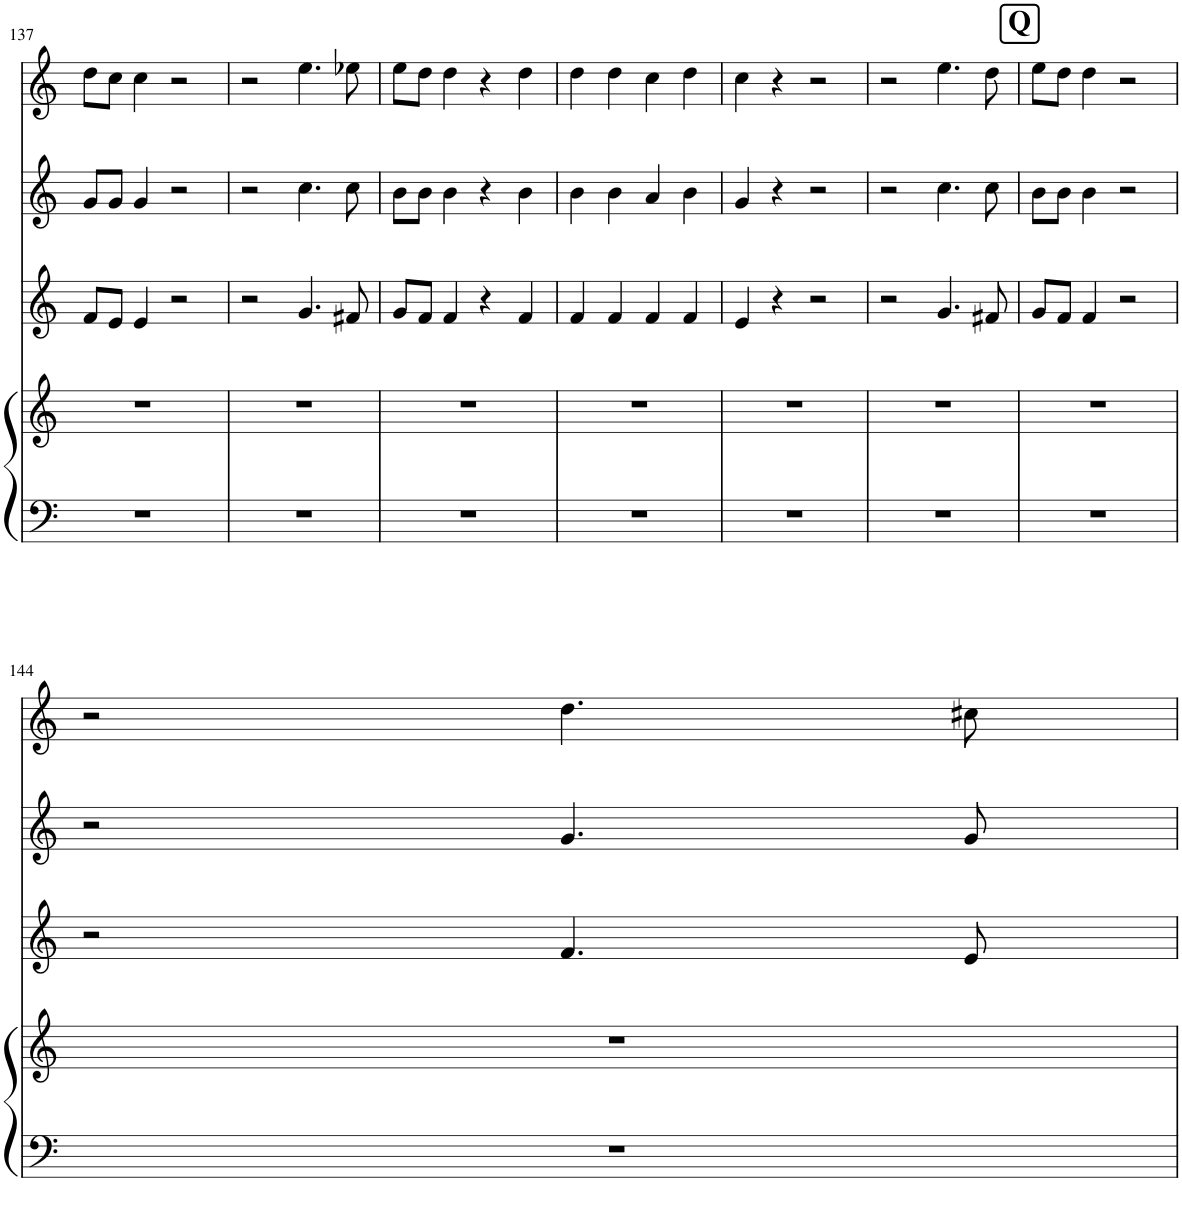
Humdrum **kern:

**kern	**kern	**kern	**kern	**kern
*part4	*part4	*part3	*part2	*part1
*staff5	*staff4	*staff3	*staff2	*staff1
*I"Piano	*	*I"Piano	*I"Piano	*I"Piano
*I'Pno	*	*I'Pno	*I'Pno	*I'Pno
!!LO:PB:g=z
*clefF4	*clefG2	*clefG2	*clefG2	*clefG2
*k[]	*k[]	*k[]	*k[]	*k[]
*M2/2	*M2/2	*M2/2	*M2/2	*M2/2
*met(c|)	*met(c|)	*met(c|)	*met(c|)	*met(c|)
=137	=137	=137	=137	=137
1r	1r	8f/L	8g/L	8dd\L
.	.	8e/J	8g/J	8cc\J
.	.	4e/	4g/	4cc\
.	.	2r	2r	2r
=138	=138	=138	=138	=138
1r	1r	2r	2r	2r
.	.	4.g/	4.cc\	4.ee\
.	.	8f#X/	8cc\	8ee-X\
=139	=139	=139	=139	=139
1r	1r	8g/L	8b\L	8ee\L
.	.	8f/J	8b\J	8dd\J
.	.	4f/	4b\	4dd\
.	.	4r	4r	4r
.	.	4f/	4b\	4dd\
=140	=140	=140	=140	=140
1r	1r	4f/	4b\	4dd\
.	.	4f/	4b\	4dd\
.	.	4f/	4a/	4cc\
.	.	4f/	4b\	4dd\
=141	=141	=141	=141	=141
1r	1r	4e/	4g/	4cc\
.	.	4r	4r	4r
.	.	2r	2r	2r
=142	=142	=142	=142	=142
1r	1r	2r	2r	2r
.	.	4.g/	4.cc\	4.ee\
.	.	8f#X/	8cc\	8dd\
!!LO:REH:place=s1:a:B:cj:fs=14:t=Q
=143	=143	=143	=143	=143
1r	1r	8g/L	8b\L	8ee\L
.	.	8f/J	8b\J	8dd\J
.	.	4f/	4b\	4dd\
.	.	2r	2r	2r
!!LO:LB:g=z
=144	=144	=144	=144	=144
1r	1r	2r	2r	2r
.	.	4.f/	4.g/	4.dd\
.	.	8e/	8g/	8cc#X\
=	=	=	=	=
*-	*-	*-	*-	*-
